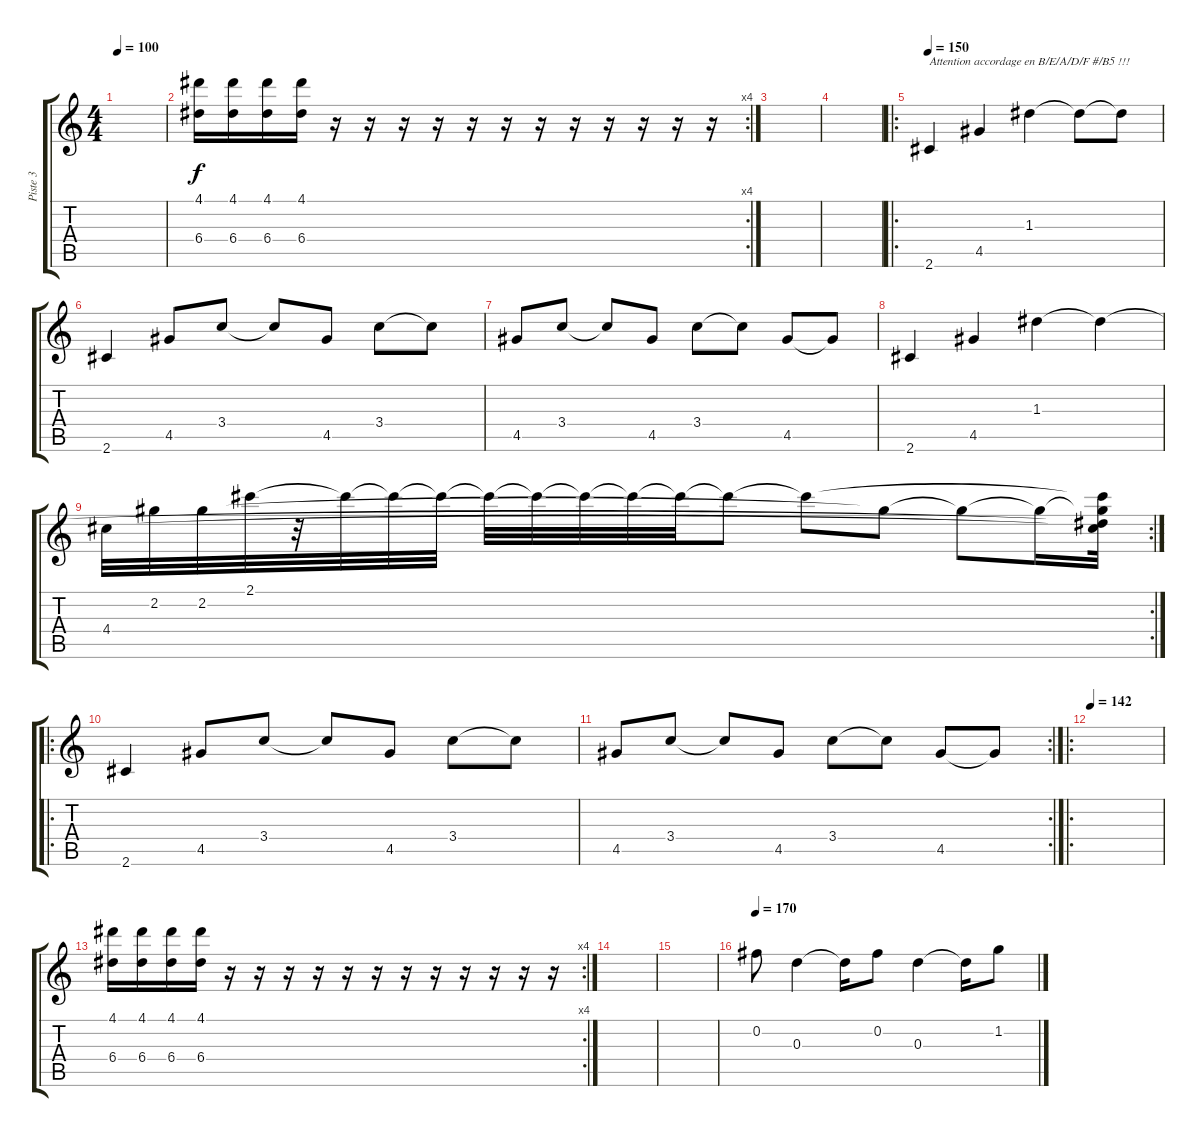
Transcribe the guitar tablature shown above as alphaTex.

\track ("Piste 3" "Piste 3") {instrument acousticguitarnylon}
\staff {score tabs}
\tuning (B4 Gb4 D4 A3 E3 B2) {hide}
\ts (4 4)
\tempo 100
\tempo 95
\tempo 142
\tempo 100
\clef g2
\ks c
|
\rc 4
(4.1 6.4).16 (4.1 6.4).16 (4.1 6.4).16 (4.1 6.4).16 r.16 r.16 r.16 r.16 r.16 r.16 r.16 r.16 r.16 r.16 r.16 r.16 |
|
|
\ro
\tempo 150
2.6.4{txt "Attention accordage en B/E/A/D/F #/B5 !!!" volume 13 instrument acousticguitarnylon} 4.5.4 1.3.4 1.3{t}.8 1.3{t}.8 |
2.6.4 4.5.8 3.4.8 3.4{t}.8 4.5.8 3.4.8 3.4{t}.8 |
4.5.8 3.4.8 3.4{t}.8 4.5.8 3.4.8 3.4{t}.8 4.5.8 4.5{t}.8 |
2.6.4 4.5.4 1.3.4 1.3{t}.4 |
\rc 2
4.4.32 2.2.32 2.2.32 2.1.32 r.32 2.1{t}.32 2.1{t}.32 2.1{t}.32 2.1{t}.32 2.1{t}.32 2.1{t}.32 2.1{t}.32 2.1{t}.32 2.1{t}.8 2.1{t}.8 2.2{t}.8 2.2{t}.8 2.2{t}.16 (2.1{t} 2.2{t} 1.3{t} 4.4{t}).32 |
\ro
2.6.4 4.5.8 3.4.8 3.4{t}.8 4.5.8 3.4.8 3.4{t}.8 |
\rc 2
4.5.8 3.4.8 3.4{t}.8 4.5.8 3.4.8 3.4{t}.8 4.5.8 4.5{t}.8 |
\ro
\tempo 90
\tempo 142
|
\rc 4
(4.1 6.4).16 (4.1 6.4).16 (4.1 6.4).16 (4.1 6.4).16 r.16 r.16 r.16 r.16 r.16 r.16 r.16 r.16 r.16 r.16 r.16 r.16 |
|
|
\tempo 170
0.2.8{volume 12} 0.3.4 0.3{t}.16 0.2.8 0.3.4 0.3{t}.16 1.2.8
